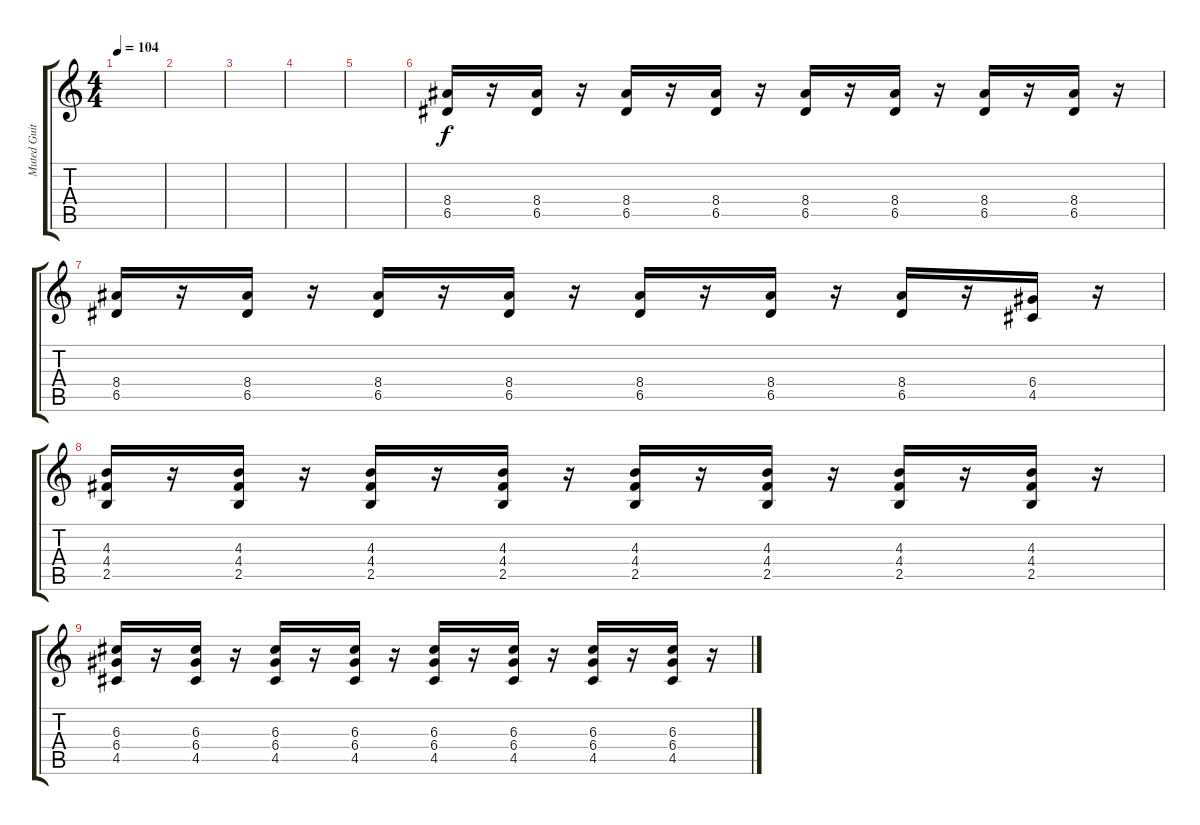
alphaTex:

\track ("Muted Guitar" "Muted Guit") {instrument electricguitarmuted}
\staff {score tabs}
\tuning (E4 B3 G3 D3 A2 E2) {hide}
\ts (4 4)
\tempo 104
\clef g2
\ks c
|
|
|
|
|
(8.4 6.5).16 r.16 (8.4 6.5).16 r.16 (8.4 6.5).16 r.16 (8.4 6.5).16 r.16 (8.4 6.5).16 r.16 (8.4 6.5).16 r.16 (8.4 6.5).16 r.16 (8.4 6.5).16 r.16 |
(8.4 6.5).16 r.16 (8.4 6.5).16 r.16 (8.4 6.5).16 r.16 (8.4 6.5).16 r.16 (8.4 6.5).16 r.16 (8.4 6.5).16 r.16 (8.4 6.5).16 r.16 (6.4 4.5).16 r.16 |
(4.3 4.4 2.5).16 r.16 (4.3 4.4 2.5).16 r.16 (4.3 4.4 2.5).16 r.16 (4.3 4.4 2.5).16 r.16 (4.3 4.4 2.5).16 r.16 (4.3 4.4 2.5).16 r.16 (4.3 4.4 2.5).16 r.16 (4.3 4.4 2.5).16 r.16 |
(6.3 6.4 4.5).16 r.16 (6.3 6.4 4.5).16 r.16 (6.3 6.4 4.5).16 r.16 (6.3 6.4 4.5).16 r.16 (6.3 6.4 4.5).16 r.16 (6.3 6.4 4.5).16 r.16 (6.3 6.4 4.5).16 r.16 (6.3 6.4 4.5).16 r.16
